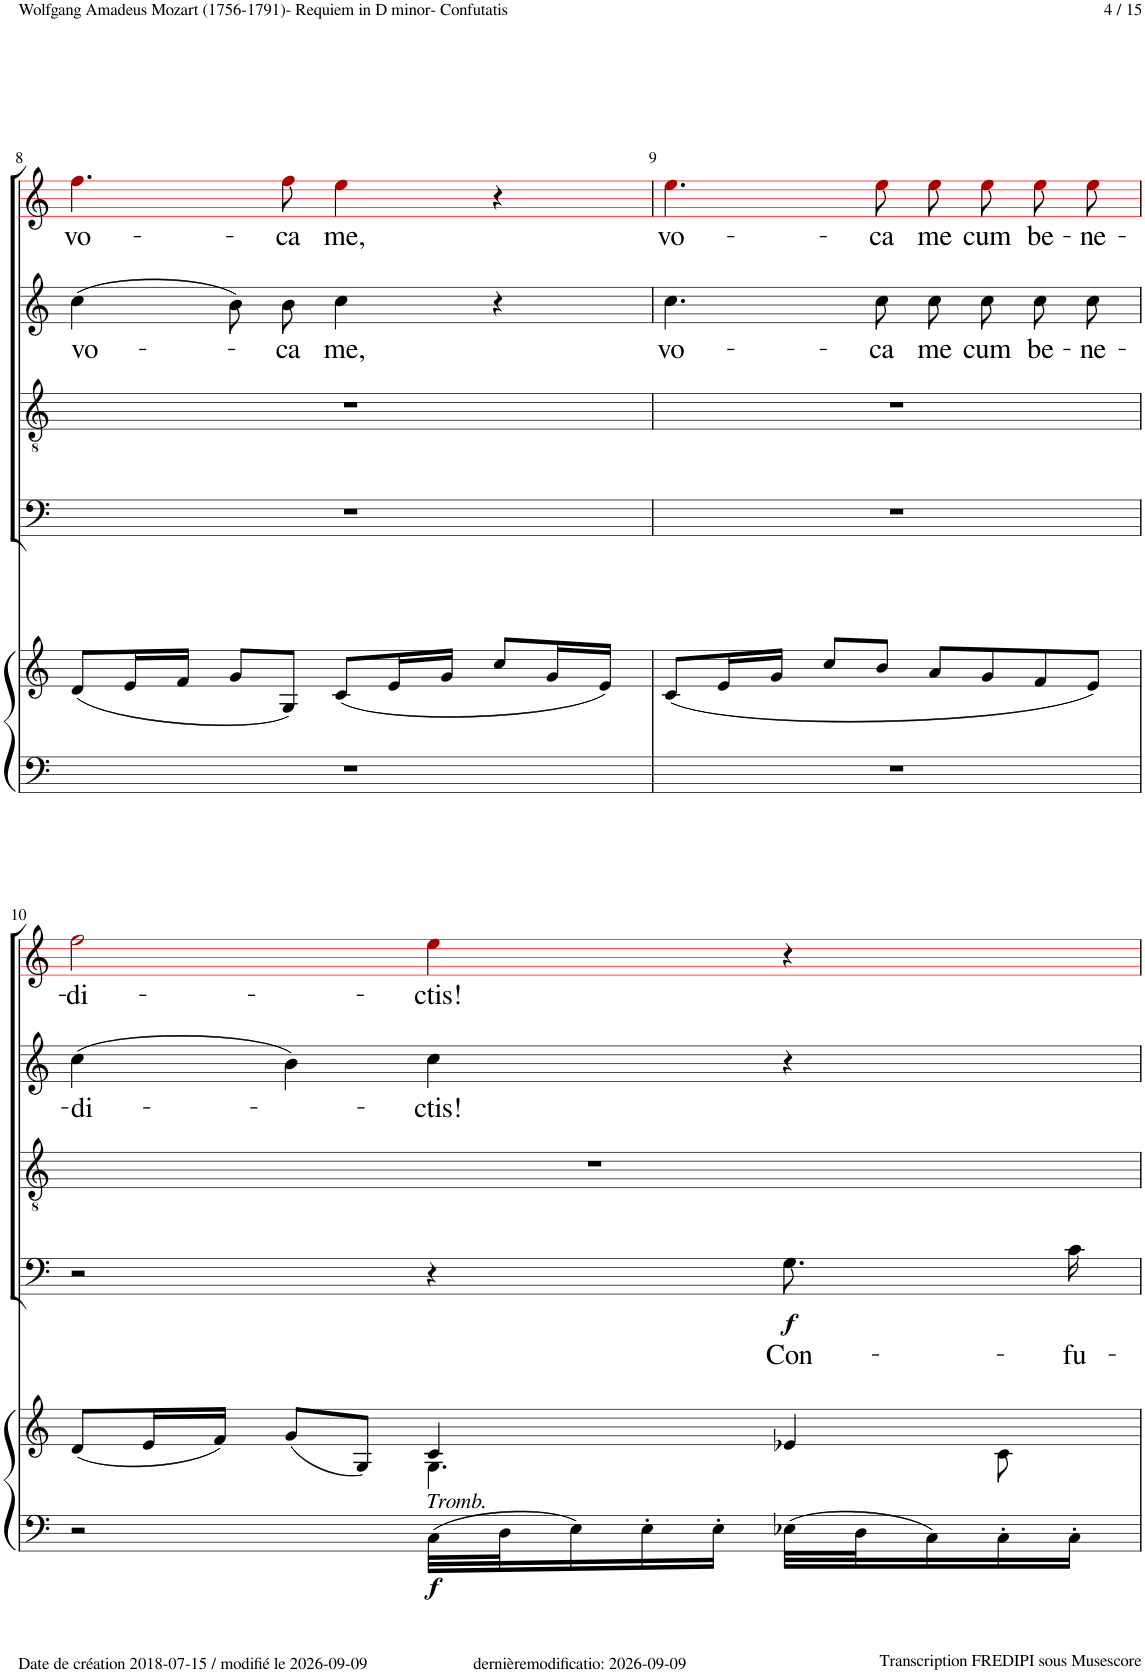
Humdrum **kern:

**kern	**kern	**dynam	**kern	**text	**dynam	**kern	**kern	**text	**kern	**text
*part5	*part5	*part5	*part4	*part4	*part4	*part3	*part2	*part2	*part1	*part1
*staff6	*staff5	*staff5/6	*staff4	*staff4	*staff4	*staff3	*staff2	*staff2	*staff1	*staff1
*I"Piano	*	*	*I"Bass	*	*	*I"Tenor	*I"Alto	*	*I"Soprano	*
*I'Pno	*	*	*	*	*	*	*	*	*	*
!!LO:PB:g=z
*clefF4	*clefG2	*	*clefF4	*	*	*clefGv2	*clefG2	*	*clefG2	*
*	*	*	*	*	*	*	*	*	*ITrd1c2	*
*k[]	*k[]	*	*k[]	*	*	*k[]	*k[]	*	*k[]	*
*M4/4	*M4/4	*	*M4/4	*	*	*M4/4	*M4/4	*	*M4/4	*
*met(c)	*met(c)	*	*met(c)	*	*	*met(c)	*met(c)	*	*met(c)	*
=8	=8	=8	=8	=8	=8	=8	=8	=8	=8	=8
!	!	!	!	!	!	!	!	!LO:LY:b	!	!LO:LY:b
1r	(8d/L	.	1r	.	.	1r	(4cc!\	vo-	4.ff!i\	vo-
.	16e/L	.	.	.	.	.	.	.	.	.
.	16f/JJ	.	.	.	.	.	.	.	.	.
.	8g/L	.	.	.	.	.	8b!\L)	.	.	.
!	!	!	!	!	!	!	!	!LO:LY:b	!	!LO:LY:b
.	8G/J)	.	.	.	.	.	8b!\J	-ca	8ff!i\	-ca
!	!	!	!	!	!	!	!	!LO:LY:b	!	!LO:LY:b
.	(8c/L	.	.	.	.	.	4cc!\	me,	4ee!i\	me,
.	16e/L	.	.	.	.	.	.	.	.	.
.	16g/JJ	.	.	.	.	.	.	.	.	.
.	8cc/L	.	.	.	.	.	4r	.	4r	.
.	16g/L	.	.	.	.	.	.	.	.	.
.	16e/JJ)	.	.	.	.	.	.	.	.	.
=9	=9	=9	=9	=9	=9	=9	=9	=9	=9	=9
!	!	!	!	!	!	!	!	!LO:LY:b	!	!LO:LY:b
1r	(8c/L	.	1r	.	.	1r	4.cc!\	vo-	4.ee!i\	vo-
.	16e/L	.	.	.	.	.	.	.	.	.
.	16g/JJ	.	.	.	.	.	.	.	.	.
.	8cc/L	.	.	.	.	.	.	.	.	.
!	!	!	!	!	!	!	!	!LO:LY:b	!	!LO:LY:b
.	8b/J	.	.	.	.	.	8cc!\	-ca	8ee!i\	-ca
!	!	!	!	!	!	!	!	!LO:LY:b	!	!LO:LY:b
.	8a/L	.	.	.	.	.	8cc!\L	me	8ee!i\L	me
!	!	!	!	!	!	!	!	!LO:LY:b	!	!LO:LY:b
.	8g/	.	.	.	.	.	8cc!\J	cum	8ee!i\J	cum
!	!	!	!	!	!	!	!	!LO:LY:b	!	!LO:LY:b
.	8f/	.	.	.	.	.	8cc!\L	be-	8ee!i\L	be-
!	!	!	!	!	!	!	!	!LO:LY:b	!	!LO:LY:b
.	8e/J)	.	.	.	.	.	8cc!\J	-ne-	8ee!i\J	-ne-
!!LO:LB:g=z
=10	=10	=10	=10	=10	=10	=10	=10	=10	=10	=10
*	*^	*	*	*	*	*	*	*	*	*
!	!	!	!	!	!	!	!	!	!LO:LY:b	!	!LO:LY:b
2r	(8d/L	2ryy	.	2r	.	.	1r	(4cc!\	-di-	2ff!i\	-di-
.	16e/L	.	.	.	.	.	.	.	.	.	.
.	16f/JJ)	.	.	.	.	.	.	.	.	.	.
.	(8g/L	.	.	.	.	.	.	4b!\)	.	.	.
.	8G/J)	.	.	.	.	.	.	.	.	.	.
!	!LO:TX:b:i:t=Tromb.	!	!	!	!	!	!	!	!	!	!
!	!	!	!LO:DY:b=2	!	!	!	!	!	!LO:LY:b	!	!LO:LY:b
32C\LLL	4c/	4.G\	f	4r	.	.	.	4cc!\	-ctis!	4ee!i\	-ctis!
32D\J	.	.	.	.	.	.	.	.	.	.	.
16E\	.	.	.	.	.	.	.	.	.	.	.
16E'\	.	.	.	.	.	.	.	.	.	.	.
16E'\JJ	.	.	.	.	.	.	.	.	.	.	.
!	!	!	!	!	!LO:LY:b	!LO:DY:b	!	!	!	!	!
32E-X\LLL	4e-X/	.	.	8.G!\L	Con-	f	.	4r	.	4r	.
32D\J	.	.	.	.	.	.	.	.	.	.	.
16C\	.	.	.	.	.	.	.	.	.	.	.
16C'\	.	8c\	.	.	.	.	.	.	.	.	.
!	!	!	!	!	!LO:LY:b	!	!	!	!	!	!
16C'\JJ	.	.	.	16c!\Jk	-fu-	.	.	.	.	.	.
*	*v	*v	*	*	*	*	*	*	*	*	*
=	=	=	=	=	=	=	=	=	=	=
*-	*-	*-	*-	*-	*-	*-	*-	*-	*-	*-
